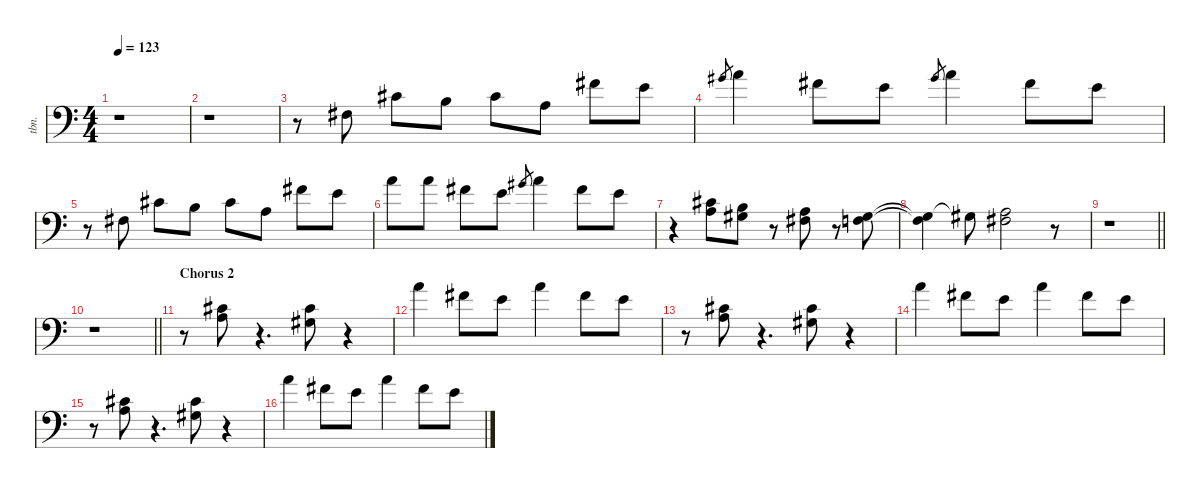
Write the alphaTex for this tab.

\defaultSystemsLayout 4
\hideDynamics
\bracketExtendMode nobrackets
\otherSystemsTrackNameOrientation horizontal
\track ("Trombone" "tbn.") {defaultSystemsLayout 8 instrument trombone}
\staff {score}
\tuning (E4 B3 G3 D3 A2 E2)
\ts (4 4)
\tempo 123
\clef f4
\ks c
r.1{dy ff beam Down} |
r.1{beam Down} |
r.8{beam Down} 4.4{acc #}.8{beam Down} 2.2{acc #}.8{beam Down} 0.2.8{beam Down} 2.2{acc #}.8{beam Down} 2.3.8{beam Down} 2.1{acc #}.8{beam Down} 0.1.8{beam Down} |
4.1{acc #}.8{gr dy mp beam Up} 5.1.4{dy ff beam Down} 2.1{acc #}.8{beam Down} 0.1.8{beam Down} 4.1{acc #}.8{gr dy mp beam Up} 5.1.4{dy ff beam Down} 2.1{acc #}.8{beam Down} 0.1.8{beam Down} |
r.8{beam Down} 4.4{acc #}.8{beam Down} 2.2{acc #}.8{beam Down} 0.2.8{beam Down} 2.2{acc #}.8{beam Down} 2.3.8{beam Down} 2.1{acc #}.8{beam Down} 0.1.8{beam Down} |
5.1.8{beam Down} 5.1.8{beam Down} 2.1{acc #}.8{beam Down} 0.1.8{beam Down} 9.2{acc #}.8{gr dy mf beam Up} 10.2.4{dy ff beam Down} 11.3{acc #}.8{beam Down} 0.1.8{beam Down} |
r.4{beam Down} (2.2{acc #} 2.3).8{beam Down} (0.2 1.3{acc #}).8{beam Down} r.8{beam Down} (2.3 4.4{acc #}).8{beam Down} r.8{beam Down} (1.3{acc #} 3.4).8{beam Down} |
(1.3{t acc #} 3.4{t}).4{beam Down} 1.3{t acc #}.8{beam Down} (2.3 4.4{acc #}).2{beam Down} r.8{beam Down} |
\barLineRight lightlight
r.1{beam Down} |
\barLineRight lightlight
r.1{beam Down} |
\section ("" "Chorus 2")
r.8{beam Down} (2.2{acc #} 2.3).8{beam Down} r.4{d beam Down} (2.2{acc #} 1.3{acc #}).8{beam Down} r.4{beam Down} |
5.1.4{beam Down} 2.1{acc #}.8{beam Down} 0.1.8{beam Down} 5.1.4{beam Down} 2.1{acc #}.8{beam Down} 0.1.8{beam Down} |
r.8{beam Down} (2.2{acc #} 2.3).8{beam Down} r.4{d beam Down} (2.2{acc #} 1.3{acc #}).8{beam Down} r.4{beam Down} |
5.1.4{beam Down} 2.1{acc #}.8{beam Down} 0.1.8{beam Down} 5.1.4{beam Down} 2.1{acc #}.8{beam Down} 0.1.8{beam Down} |
r.8{beam Down} (2.2{acc #} 2.3).8{beam Down} r.4{d beam Down} (2.2{acc #} 1.3{acc #}).8{beam Down} r.4{beam Down} |
5.1.4{beam Down} 2.1{acc #}.8{beam Down} 0.1.8{beam Down} 5.1.4{beam Down} 2.1{acc #}.8{beam Down} 0.1.8{beam Down}
